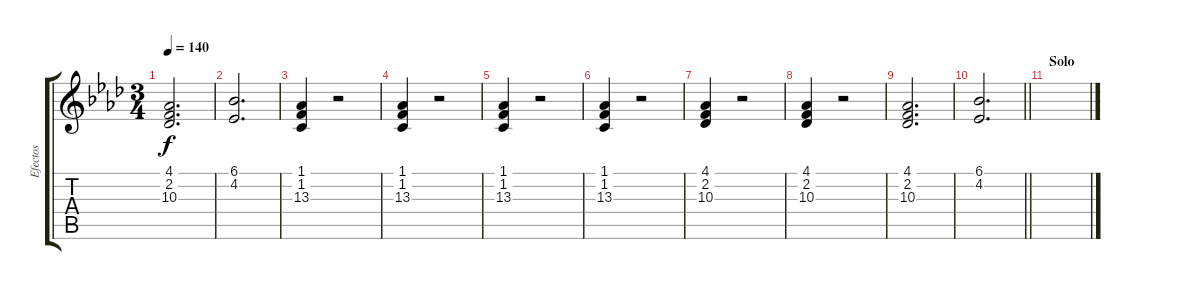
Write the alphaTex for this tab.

\track ("Efectos" "Efectos") {instrument oboe}
\staff {score tabs}
\tuning (E4 B3 G3 D3 A2 E2) {hide}
\ts (3 4)
\tempo 140
\clef g2
\ks fminor
(4.1 2.2 10.3).2{d dy f} |
(6.1 4.2).2{d} |
(1.1 1.2 13.3).4 r.2 |
(1.1 1.2 13.3).4 r.2 |
(1.1 1.2 13.3).4 r.2 |
(1.1 1.2 13.3).4 r.2 |
(4.1 2.2 10.3).4 r.2 |
(4.1 2.2 10.3).4 r.2 |
(4.1 2.2 10.3).2{d} |
\barLineRight lightlight
(6.1 4.2).2{d} |
\section ("" "Solo")
